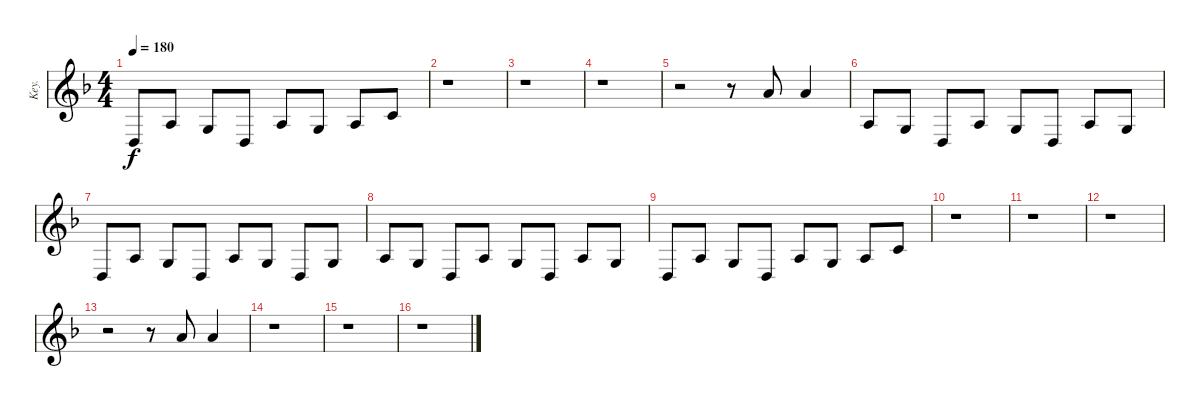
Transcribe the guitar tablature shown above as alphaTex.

\track ("Key." "Key.") {instrument lead1square}
\staff {score}
\tuning (E4 B3 G3 D3 A2 E2) {hide}
\ts (4 4)
\tempo 180
\clef g2
\ks f
0.4.8{dy f} 2.3.8 0.3.8 0.4.8 2.3.8 0.3.8 2.3.8 1.2.8 |
r.1 |
r.1 |
r.1 |
r.2{instrument tinklebell} r.8 5.1.8 5.1.4 |
2.3.8{instrument lead1square} 0.3.8 0.4.8 2.3.8 0.3.8 0.4.8 2.3.8 0.3.8 |
0.4.8 2.3.8 0.3.8 0.4.8 2.3.8 0.3.8 0.4.8 0.3.8 |
2.3.8 0.3.8 0.4.8 2.3.8 0.3.8 0.4.8 2.3.8 0.3.8 |
0.4.8 2.3.8 0.3.8 0.4.8 2.3.8 0.3.8 2.3.8 1.2.8 |
r.1 |
r.1 |
r.1 |
r.2{instrument tinklebell} r.8 5.1.8 5.1.4 |
r.1 |
r.1 |
r.1
